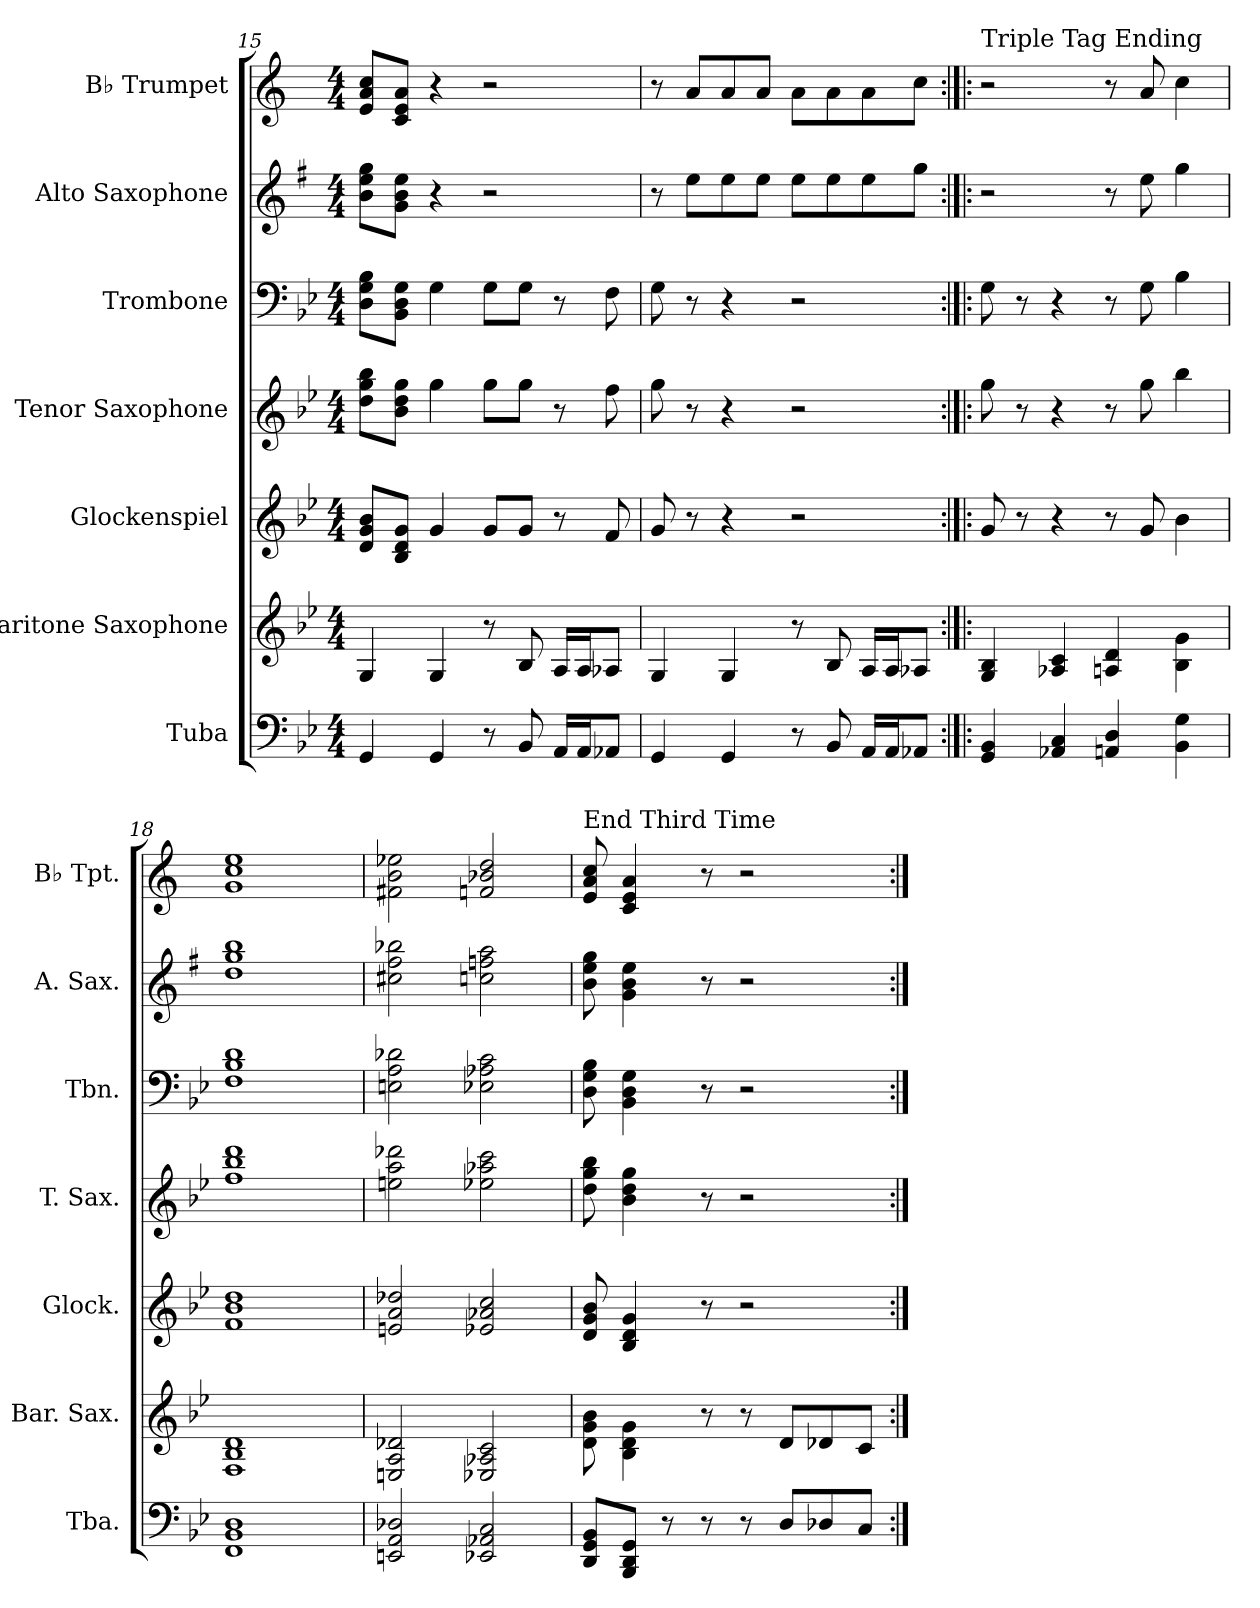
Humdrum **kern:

**kern	**kern	**kern	**kern	**kern	**kern	**kern
*part7	*part6	*part5	*part4	*part3	*part2	*part1
*staff7	*staff6	*staff5	*staff4	*staff3	*staff2	*staff1
*I"Tuba	*I"Baritone Saxophone	*I"Glockenspiel	*I"Tenor Saxophone	*I"Trombone	*I"Alto Saxophone	*I"B♭ Trumpet
*I'Tba.	*I'Bar. Sax.	*I'Glock.	*I'T. Sax.	*I'Tbn.	*I'A. Sax.	*I'B♭ Tpt.
*clefF4	*clefG2	*clefG2	*clefG2	*clefF4	*clefG2	*clefG2
*	*ITrd12c21	*ITrd-14c-24	*ITrd8c14	*	*ITrd5c9	*ITrd1c2
*k[b-e-]	*k[b-e-]	*k[b-e-]	*k[b-e-]	*k[b-e-]	*k[b-e-]	*k[b-e-]
*M4/4	*M4/4	*M4/4	*M4/4	*M4/4	*M4/4	*M4/4
=15	=15	=15	=15	=15	=15	=15
4GG/	4GG/	8ddd/ 8ggg/ 8bbb-/L	8d\ 8g\ 8b-\L	8D\ 8G\ 8B-\L	8d\ 8g\ 8b-\L	8d/ 8g/ 8b-/L
.	.	8bb-/ 8ddd/ 8ggg/J	8B-\ 8d\ 8g\J	8BB-\ 8D\ 8G\J	8B-\ 8d\ 8g\J	8B-/ 8d/ 8g/J
4GG/	4GG/	4ggg/	4g\	4G\	4r	4r
8r	8r	8ggg/L	8g\L	8G\L	2r	2r
8BB-/	8BB-/	8ggg/J	8g\J	8G\J	.	.
16AA/LL	16AA/LL	8r	8r	8r	.	.
16AA/J	16AA/J	.	.	.	.	.
8AA-X/J	8AA-X/J	8fff/	8f\	8F\	.	.
=16	=16	=16	=16	=16	=16	=16
4GG/	4GG/	8ggg/	8g\	8G\	8r	8r
.	.	8r	8r	8r	8g\L	8g/L
4GG/	4GG/	4r	4r	4r	8g\	8g/
.	.	.	.	.	8g\J	8g/J
8r	8r	2r	2r	2r	8g\L	8g\L
8BB-/	8BB-/	.	.	.	8g\	8g\
16AA/LL	16AA/LL	.	.	.	8g\	8g\
16AA/J	16AA/J	.	.	.	.	.
8AA-X/J	8AA-X/J	.	.	.	8b-\J	8b-\J
=17:|!|:	=17:|!|:	=17:|!|:	=17:|!|:	=17:|!|:	=17:|!|:	=17:|!|:
!	!	!	!	!	!	!LO:TX:t=Triple Tag Ending
4GG/ 4BB-/	4GG/ 4BB-/	8ggg/	8g\	8G\	2r	2r
.	.	8r	8r	8r	.	.
4AA-X/ 4C/	4AA-X/ 4C/	4r	4r	4r	.	.
4AAn/ 4D/	4AAn/ 4D/	8r	8r	8r	8r	8r
.	.	8ggg/	8g\	8G\	8g\	8g/
4BB-\ 4G\	4BB-\ 4G\	4bbb-\	4b-\	4B-\	4b-\	4b-\
=18	=18	=18	=18	=18	=18	=18
1FF 1BB- 1D	1FF 1BB- 1D	1fff 1bbb- 1dddd	1f 1b- 1dd	1F 1B- 1d	1f 1b- 1dd	1f 1b- 1dd
!!LO:PB:g=z
=19	=19	=19	=19	=19	=19	=19
2EEn/ 2AA/ 2D-X/	2EEn/ 2AA/ 2D-X/	2eeen/ 2aaa/ 2dddd-X/	2en\ 2a\ 2dd-X\	2En\ 2A\ 2d-X\	2en\ 2a\ 2dd-X\	2en\ 2a\ 2dd-X\
2EE-X/ 2AA-X/ 2C/	2EE-X/ 2AA-X/ 2C/	2eee-X/ 2aaa-X/ 2cccc/	2e-X\ 2a-X\ 2cc\	2E-X\ 2A-X\ 2c\	2e-X\ 2a-X\ 2cc\	2e-X/ 2a-X/ 2cc/
=20	=20	=20	=20	=20	=20	=20
!	!	!	!	!	!	!LO:TX:t=End Third Time
8DD/ 8GG/ 8BB-/L	8D\ 8G\ 8B-\	8ddd/ 8ggg/ 8bbb-/	8d\ 8g\ 8b-\	8D\ 8G\ 8B-\	8d\ 8g\ 8b-\	8d/ 8g/ 8b-/
8BBB-/ 8DD/ 8GG/J	4BB-\ 4D\ 4G\	4bb-/ 4ddd/ 4ggg/	4B-\ 4d\ 4g\	4BB-\ 4D\ 4G\	4B-\ 4d\ 4g\	4B-/ 4d/ 4g/
8r	.	.	.	.	.	.
8r	8r	8r	8r	8r	8r	8r
8r	8r	2r	2r	2r	2r	2r
8D/L	8D/L	.	.	.	.	.
8D-X/	8D-X/	.	.	.	.	.
8C/J	8C/J	.	.	.	.	.
=:|!	=:|!	=:|!	=:|!	=:|!	=:|!	=:|!
*-	*-	*-	*-	*-	*-	*-
